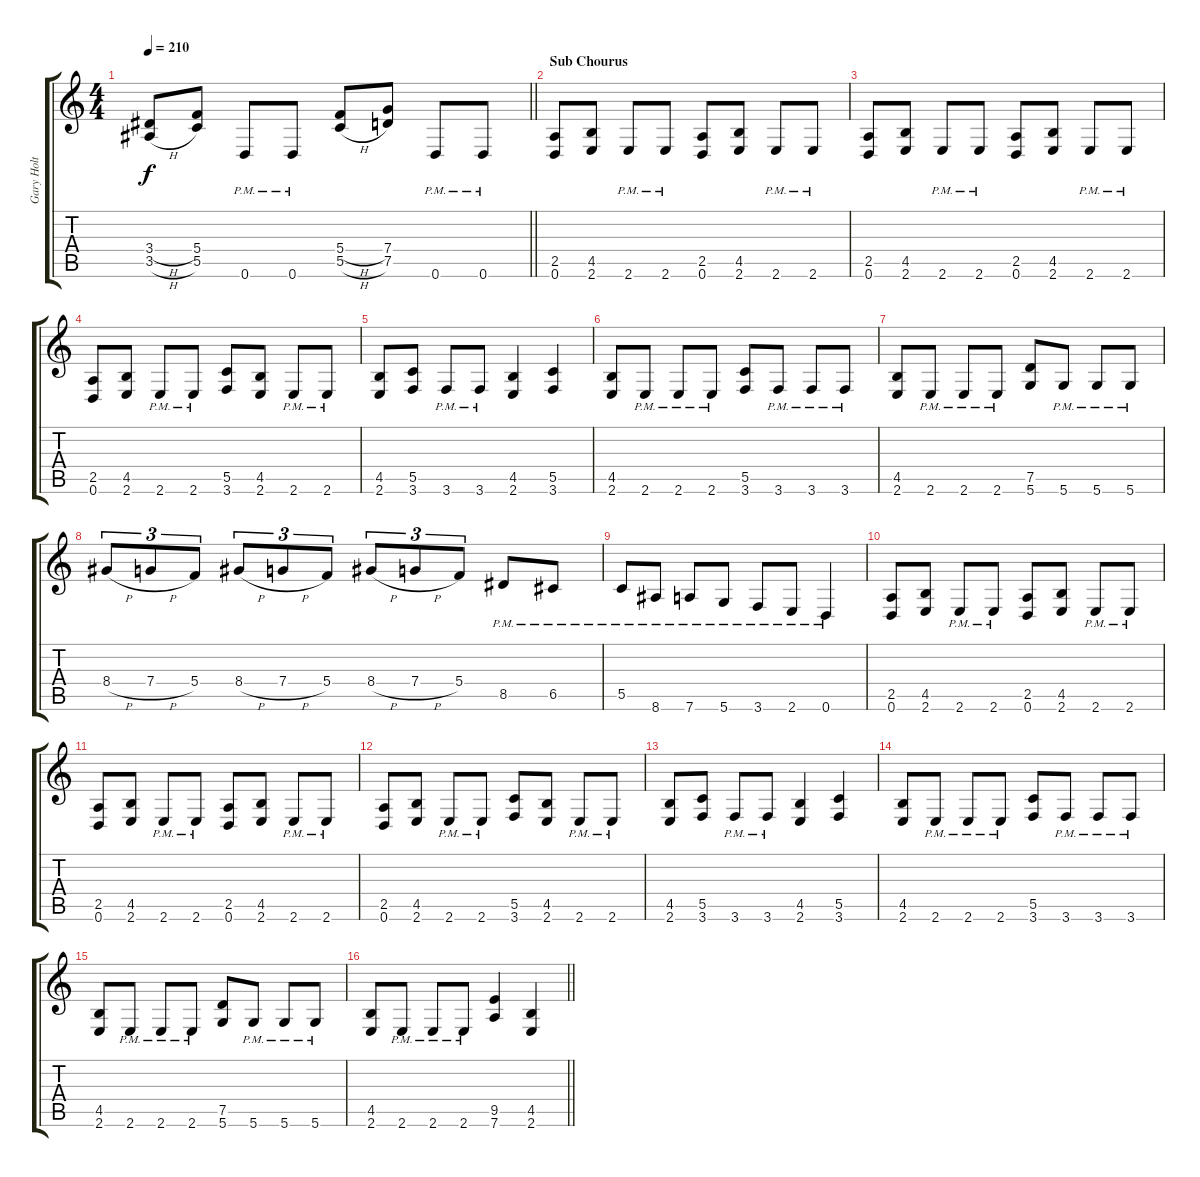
\track ("Gary Holt" "Gary Holt") {instrument distortionguitar}
\staff {score tabs}
\tuning (D4 A3 F3 C3 G2 D2) {hide}
\ts (4 4)
\tempo 210
\clef g2
\barLineRight lightlight
\ks c
(3.4{h} 3.5{h}).8{dy f} (5.4 5.5).8 0.6{pm}.8 0.6{pm}.8 (5.4{h} 5.5{h}).8 (7.4 7.5).8 0.6{pm}.8 0.6{pm}.8 |
\section ("" "Sub Chourus")
(2.5 0.6).8 (4.5 2.6).8 2.6{pm}.8 2.6{pm}.8 (2.5 0.6).8 (4.5 2.6).8 2.6{pm}.8 2.6{pm}.8 |
(2.5 0.6).8 (4.5 2.6).8 2.6{pm}.8 2.6{pm}.8 (2.5 0.6).8 (4.5 2.6).8 2.6{pm}.8 2.6{pm}.8 |
(2.5 0.6).8 (4.5 2.6).8 2.6{pm}.8 2.6{pm}.8 (5.5 3.6).8 (4.5 2.6).8 2.6{pm}.8 2.6{pm}.8 |
(4.5 2.6).8 (5.5 3.6).8 3.6{pm}.8 3.6{pm}.8 (4.5 2.6).4 (5.5 3.6).4 |
(4.5 2.6).8 2.6{pm}.8 2.6{pm}.8 2.6{pm}.8 (5.5 3.6).8 3.6{pm}.8 3.6{pm}.8 3.6{pm}.8 |
(4.5 2.6).8 2.6{pm}.8 2.6{pm}.8 2.6{pm}.8 (7.5 5.6).8 5.6{pm}.8 5.6{pm}.8 5.6{pm}.8 |
8.4{h}.8{tu (3 2)} 7.4{h}.8{tu (3 2)} 5.4.8{tu (3 2)} 8.4{h}.8{tu (3 2)} 7.4{h}.8{tu (3 2)} 5.4.8{tu (3 2)} 8.4{h}.8{tu (3 2)} 7.4{h}.8{tu (3 2)} 5.4.8{tu (3 2)} 8.5{pm}.8 6.5{pm}.8 |
5.5{pm}.8 8.6{pm}.8 7.6{pm}.8 5.6{pm}.8 3.6{pm}.8 2.6{pm}.8 0.6{pm}.4 |
(2.5 0.6).8 (4.5 2.6).8 2.6{pm}.8 2.6{pm}.8 (2.5 0.6).8 (4.5 2.6).8 2.6{pm}.8 2.6{pm}.8 |
(2.5 0.6).8 (4.5 2.6).8 2.6{pm}.8 2.6{pm}.8 (2.5 0.6).8 (4.5 2.6).8 2.6{pm}.8 2.6{pm}.8 |
(2.5 0.6).8 (4.5 2.6).8 2.6{pm}.8 2.6{pm}.8 (5.5 3.6).8 (4.5 2.6).8 2.6{pm}.8 2.6{pm}.8 |
(4.5 2.6).8 (5.5 3.6).8 3.6{pm}.8 3.6{pm}.8 (4.5 2.6).4 (5.5 3.6).4 |
(4.5 2.6).8 2.6{pm}.8 2.6{pm}.8 2.6{pm}.8 (5.5 3.6).8 3.6{pm}.8 3.6{pm}.8 3.6{pm}.8 |
(4.5 2.6).8 2.6{pm}.8 2.6{pm}.8 2.6{pm}.8 (7.5 5.6).8 5.6{pm}.8 5.6{pm}.8 5.6{pm}.8 |
\barLineRight lightlight
(4.5 2.6).8 2.6{pm}.8 2.6{pm}.8 2.6{pm}.8 (9.5 7.6).4 (4.5 2.6).4
